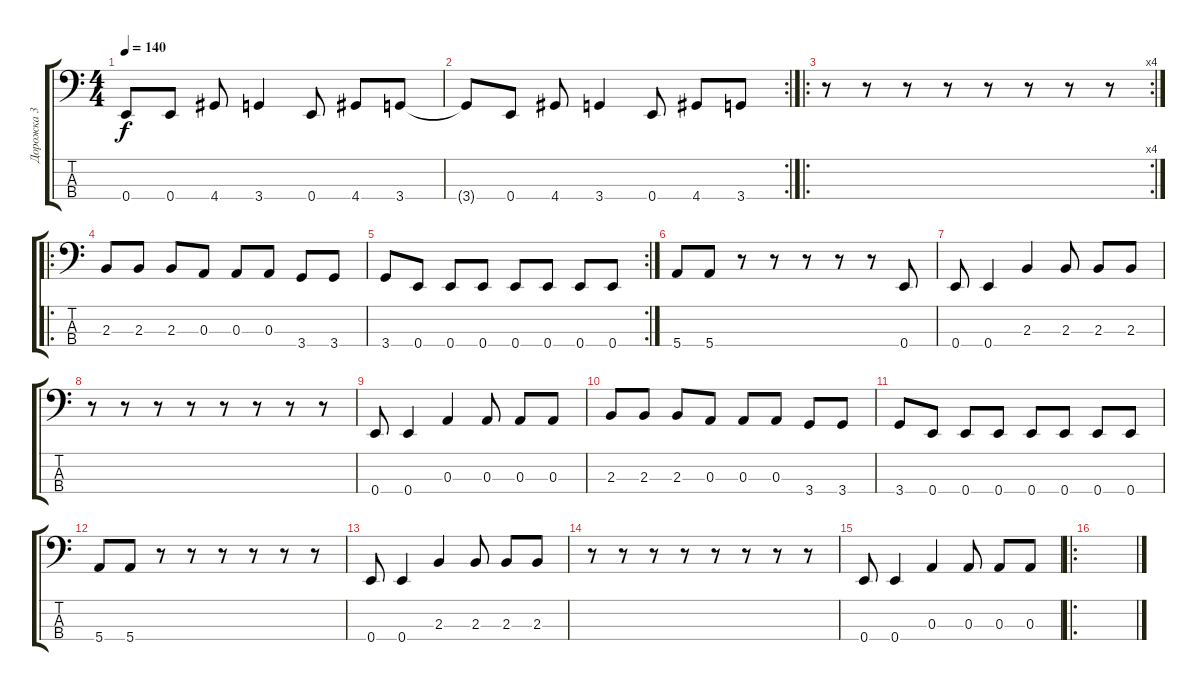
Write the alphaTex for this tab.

\track ("Дорожка 3" "Дорожка 3") {instrument electricbasspick}
\staff {score tabs}
\tuning (G2 D2 A1 E1) {hide}
\ts (4 4)
\tempo 140
\clef f4
\ks c
0.4.8{dy f} 0.4.8 4.4.8 3.4.4 0.4.8 4.4.8 3.4.8 |
\rc 2
3.4{t}.8 0.4.8 4.4.8 3.4.4 0.4.8 4.4.8 3.4.8 |
\ro
\rc 4
r.8 r.8 r.8 r.8 r.8 r.8 r.8 r.8 |
\ro
2.3.8 2.3.8 2.3.8 0.3.8 0.3.8 0.3.8 3.4.8 3.4.8 |
\rc 2
3.4.8 0.4.8 0.4.8 0.4.8 0.4.8 0.4.8 0.4.8 0.4.8 |
5.4.8 5.4.8 r.8 r.8 r.8 r.8 r.8 0.4.8 |
0.4.8 0.4.4 2.3.4 2.3.8 2.3.8 2.3.8 |
r.8 r.8 r.8 r.8 r.8 r.8 r.8 r.8 |
0.4.8 0.4.4 0.3.4 0.3.8 0.3.8 0.3.8 |
2.3.8 2.3.8 2.3.8 0.3.8 0.3.8 0.3.8 3.4.8 3.4.8 |
3.4.8 0.4.8 0.4.8 0.4.8 0.4.8 0.4.8 0.4.8 0.4.8 |
5.4.8 5.4.8 r.8 r.8 r.8 r.8 r.8 r.8 |
0.4.8 0.4.4 2.3.4 2.3.8 2.3.8 2.3.8 |
r.8 r.8 r.8 r.8 r.8 r.8 r.8 r.8 |
0.4.8 0.4.4 0.3.4 0.3.8 0.3.8 0.3.8 |
\ro
